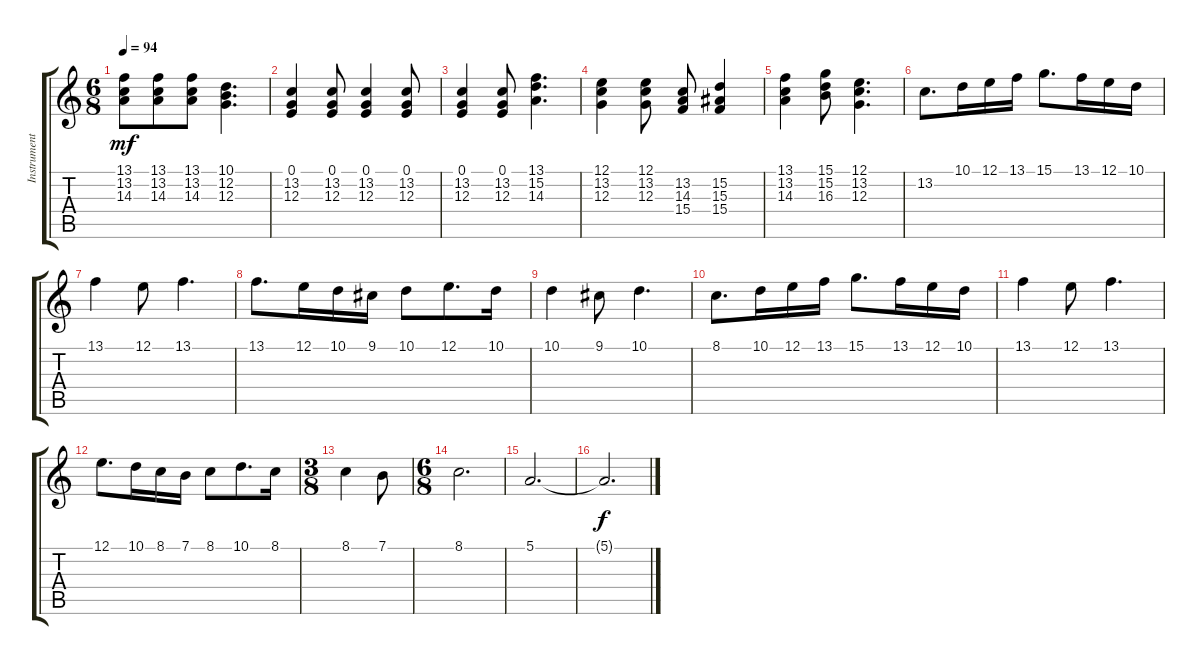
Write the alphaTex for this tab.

\track ("Instrument 4 (Koto)" "Instrument") {instrument koto}
\staff {score tabs}
\tuning (E4 B3 G3 D3 A2 E2) {hide}
\ts (6 8)
\tempo 94
\clef g2
\ks c
(13.1 13.2 14.3).8{dy mf} (13.1 13.2 14.3).8 (13.1 13.2 14.3).8 (10.1 12.2 12.3).4{d} |
(0.1 13.2 12.3).4 (0.1 13.2 12.3).8 (0.1 13.2 12.3).4 (0.1 13.2 12.3).8 |
(0.1 13.2 12.3).4 (0.1 13.2 12.3).8 (13.1 15.2 14.3).4{d} |
(12.1 13.2 12.3).4 (12.1 13.2 12.3).8 (13.2 14.3 15.4).8 (15.2 15.3 15.4).4 |
(13.1 13.2 14.3).4 (15.1 15.2 16.3).8 (12.1 13.2 12.3).4{d} |
13.2.8{d instrument koto} 10.1.16 12.1.16 13.1.16 15.1.8{d} 13.1.16 12.1.16 10.1.16 |
13.1.4 12.1.8 13.1.4{d} |
13.1.8{d} 12.1.16 10.1.16 9.1.16 10.1.8 12.1.8{d} 10.1.16 |
10.1.4 9.1.8 10.1.4{d} |
8.1.8{d} 10.1.16 12.1.16 13.1.16 15.1.8{d} 13.1.16 12.1.16 10.1.16 |
13.1.4 12.1.8 13.1.4{d} |
12.1.8{d} 10.1.16 8.1.16 7.1.16 8.1.8 10.1.8{d} 8.1.16 |
\ts (3 8)
8.1.4 7.1.8 |
\ts (6 8)
8.1.2{d} |
5.1.2{d} |
5.1{t}.2{d dy f}
